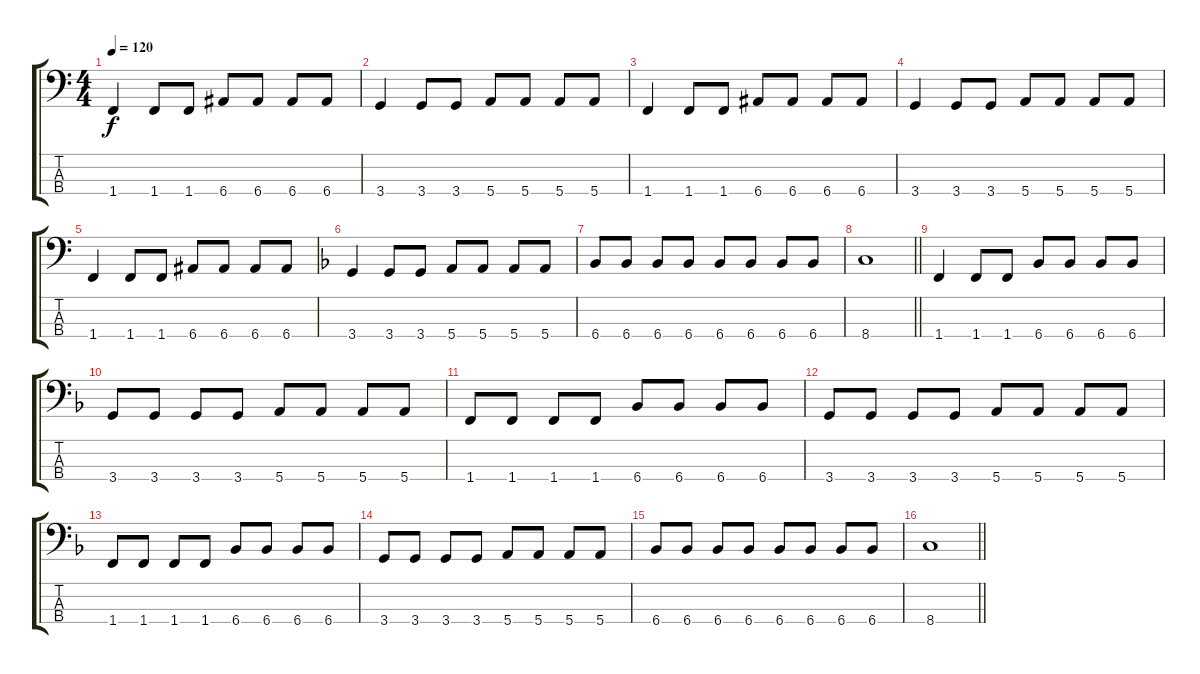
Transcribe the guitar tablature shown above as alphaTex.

\track "" {mute instrument electricbassfinger}
\staff {score tabs}
\tuning (G2 D2 A1 E1) {hide}
\ts (4 4)
\tempo 120
\clef f4
\ks c
1.4.4{dy f} 1.4.8 1.4.8 6.4.8 6.4.8 6.4.8 6.4.8 |
3.4.4 3.4.8 3.4.8 5.4.8 5.4.8 5.4.8 5.4.8 |
1.4.4 1.4.8 1.4.8 6.4.8 6.4.8 6.4.8 6.4.8 |
3.4.4 3.4.8 3.4.8 5.4.8 5.4.8 5.4.8 5.4.8 |
1.4.4 1.4.8 1.4.8 6.4.8 6.4.8 6.4.8 6.4.8 |
\ks f
3.4.4 3.4.8 3.4.8 5.4.8 5.4.8 5.4.8 5.4.8 |
6.4.8 6.4.8 6.4.8 6.4.8 6.4.8 6.4.8 6.4.8 6.4.8 |
\barLineRight lightlight
8.4.1 |
1.4.4 1.4.8 1.4.8 6.4.8 6.4.8 6.4.8 6.4.8 |
3.4.8 3.4.8 3.4.8 3.4.8 5.4.8 5.4.8 5.4.8 5.4.8 |
1.4.8 1.4.8 1.4.8 1.4.8 6.4.8 6.4.8 6.4.8 6.4.8 |
3.4.8 3.4.8 3.4.8 3.4.8 5.4.8 5.4.8 5.4.8 5.4.8 |
1.4.8 1.4.8 1.4.8 1.4.8 6.4.8 6.4.8 6.4.8 6.4.8 |
3.4.8 3.4.8 3.4.8 3.4.8 5.4.8 5.4.8 5.4.8 5.4.8 |
6.4.8 6.4.8 6.4.8 6.4.8 6.4.8 6.4.8 6.4.8 6.4.8 |
\barLineRight lightlight
8.4.1
